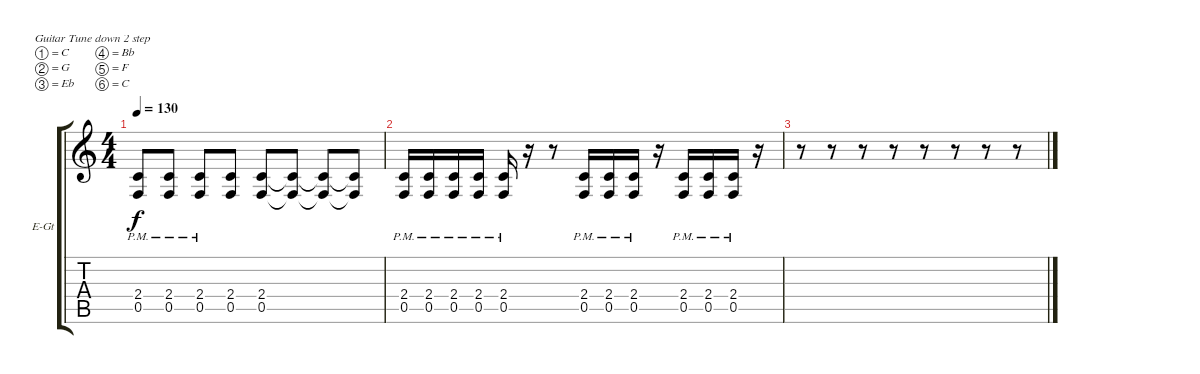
\defaultSystemsLayout 4
\bracketExtendMode groupsimilarinstruments
\firstSystemTrackNameOrientation horizontal
\otherSystemsTrackNameOrientation horizontal
\track ("Римт Л" "E-Gt") {instrument distortionguitar}
\staff {score tabs}
\tuning (C4 G3 Eb3 Bb2 F2 C2)
\ts (4 4)
\tempo 130
\clef g2
\ks c
(2.4{pm} 0.5{pm}).8{dy f} (2.4{pm} 0.5{pm}).8 (2.4{pm} 0.5{pm}).8 (2.4 0.5).8 (2.4 0.5).8 (2.4{t} 0.5{t}).8 (2.4{t} 0.5{t}).8 (2.4{t} 0.5{t}).8 |
(2.4{pm} 0.5{pm}).16 (2.4{pm} 0.5{pm}).16 (2.4{pm} 0.5{pm}).16 (2.4{pm} 0.5{pm}).16 (2.4{pm} 0.5{pm}).16 r.16 r.8 (2.4{pm} 0.5{pm}).16 (2.4{pm} 0.5{pm}).16 (2.4{pm} 0.5{pm}).16 r.16 (2.4{pm} 0.5{pm}).16 (2.4{pm} 0.5{pm}).16 (2.4{pm} 0.5{pm}).16 r.16 |
r.8 r.8 r.8 r.8 r.8 r.8 r.8 r.8
